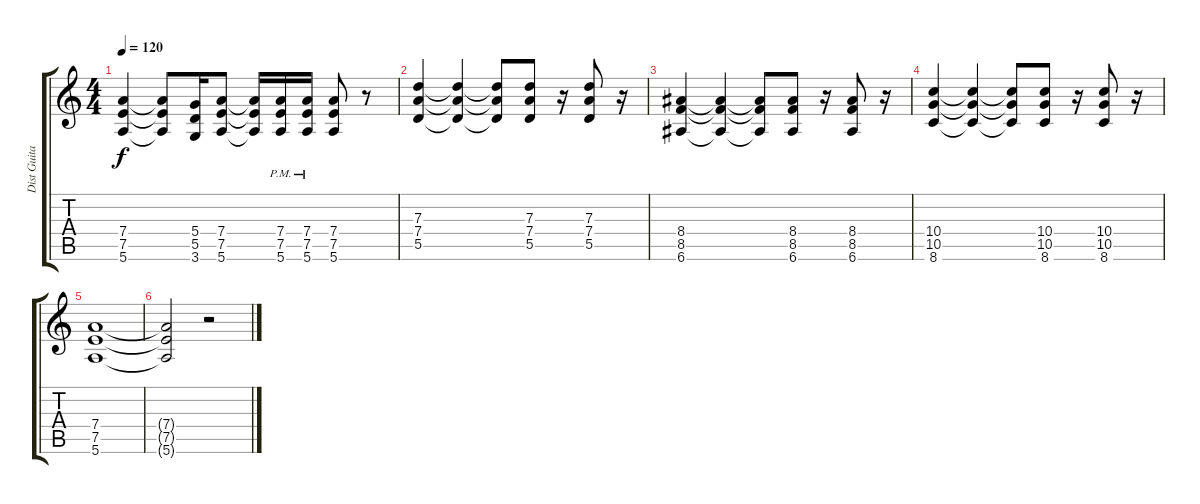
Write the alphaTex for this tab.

\track ("Dist Guitar " "Dist Guita") {instrument distortionguitar}
\staff {score tabs}
\tuning (E4 B3 G3 D3 A2 E2) {hide}
\ts (4 4)
\tempo 120
\clef g2
\ks c
(7.4 7.5 5.6).4{dy f} (7.4{t} 7.5{t} 5.6{t}).8 (5.4 5.5 3.6).16 (7.4 7.5 5.6).8 (7.4{t} 7.5{t} 5.6{t}).16 (7.4{pm} 7.5{pm} 5.6{pm}).16 (7.4{pm} 7.5{pm} 5.6{pm}).16 (7.4 7.5 5.6).8 r.8 |
(7.3 7.4 5.5).4 (7.3{t} 7.4{t} 5.5{t}).4 (7.3{t} 7.4{t} 5.5{t}).8 (7.3 7.4 5.5).8 r.16 (7.3 7.4 5.5).8 r.16 |
(8.4 8.5 6.6).4 (8.4{t} 8.5{t} 6.6{t}).4 (8.4{t} 8.5{t} 6.6{t}).8 (8.4 8.5 6.6).8 r.16 (8.4 8.5 6.6).8 r.16 |
(10.4 10.5 8.6).4 (10.4{t} 10.5{t} 8.6{t}).4 (10.4{t} 10.5{t} 8.6{t}).8 (10.4 10.5 8.6).8 r.16 (10.4 10.5 8.6).8 r.16 |
(7.4 7.5 5.6).1 |
(7.4{t} 7.5{t} 5.6{t}).2 r.2
